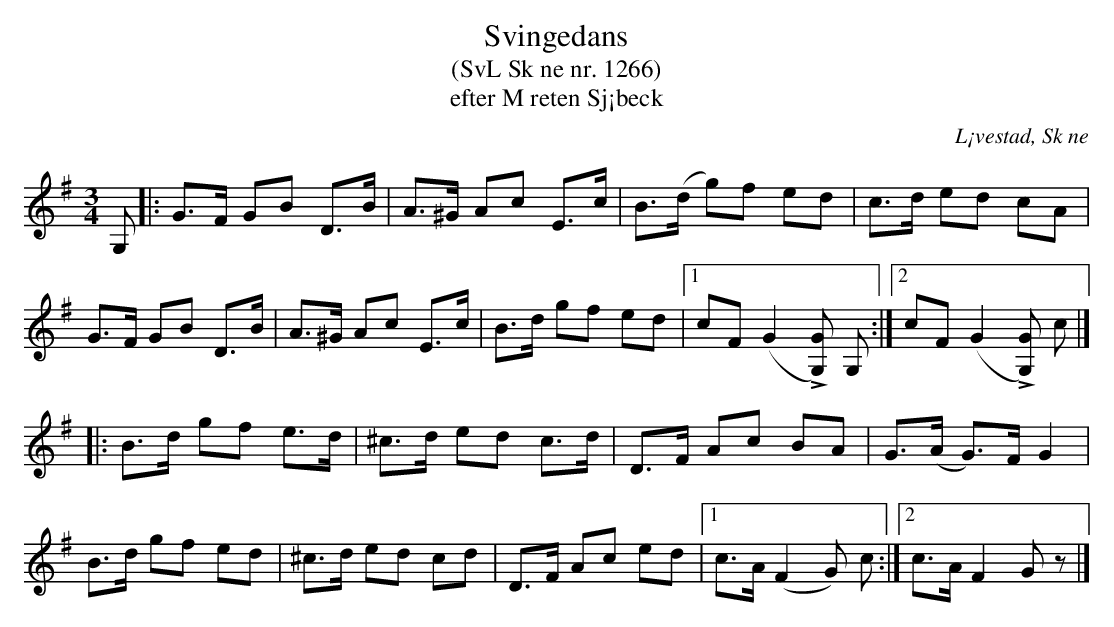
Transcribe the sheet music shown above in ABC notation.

X:1
T:Svingedans
T:(SvL Sk ne nr. 1266)
T:efter M reten Sj¡beck
O:L¡vestad, Sk ne
M:3/4
L:1/8
Q:1/4=108
K:G
G, |: G>F GB D>B | A>^G Ac E>c | B>(d g)f ed | c>d ed cA |
      G>F GB D>B | A>^G Ac E>c | B>d gf ed |1 cF (G2 L[GG,]) G, :|2 cF (G2 L[GG,]) c |]
|: B>d gf e>d | ^c>d ed c>d | D>F Ac BA |G>(A G)>F G2 |
   B>d gf ed | ^c>d ed cd | D>F Ac ed |1 c>A (F2 G) c :|2 c>A F2 G z |]
